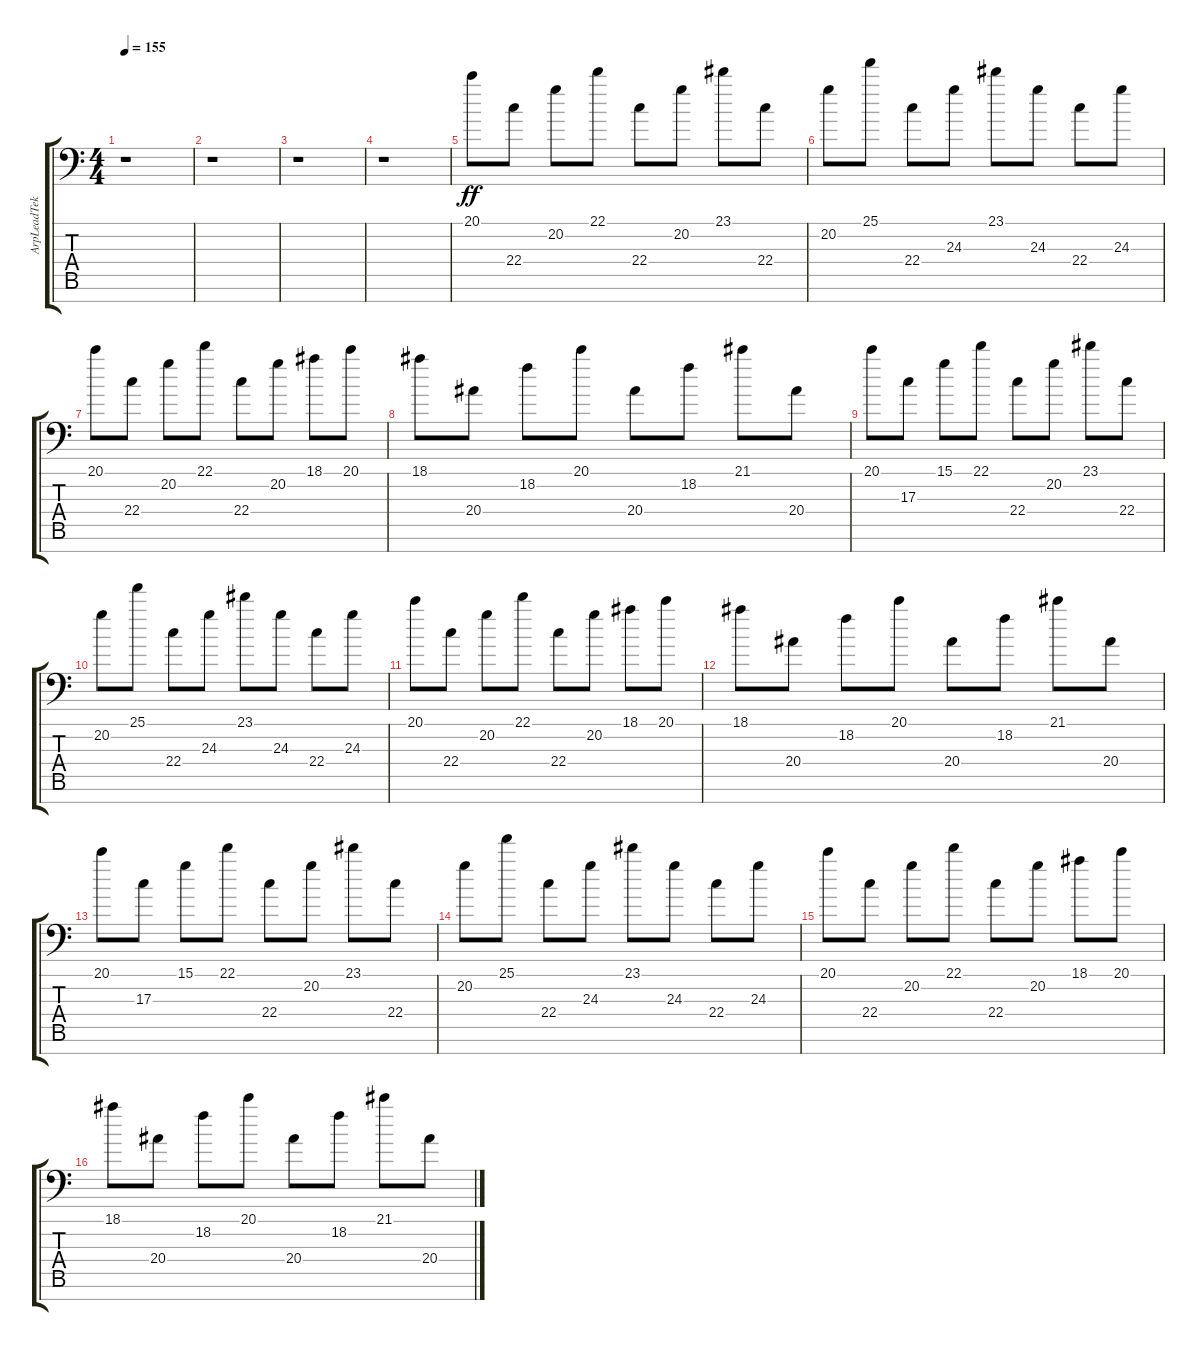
\track ("ArpLeadTekno" "ArpLeadTek") {instrument lead2sawtooth}
\staff {score tabs}
\tuning (E4 B3 G3 D3 A2 E2 C-1) {hide}
\ts (4 4)
\tempo 155
\clef f4
\ks c
r.1{dy ff} |
r.1 |
r.1 |
r.1 |
20.1.8 22.4.8 20.2.8 22.1.8 22.4.8 20.2.8 23.1.8 22.4.8 |
20.2.8 25.1.8 22.4.8 24.3.8 23.1.8 24.3.8 22.4.8 24.3.8 |
20.1.8 22.4.8 20.2.8 22.1.8 22.4.8 20.2.8 18.1.8 20.1.8 |
18.1.8 20.4.8 18.2.8 20.1.8 20.4.8 18.2.8 21.1.8 20.4.8 |
20.1.8 17.3.8 15.1.8 22.1.8 22.4.8 20.2.8 23.1.8 22.4.8 |
20.2.8 25.1.8 22.4.8 24.3.8 23.1.8 24.3.8 22.4.8 24.3.8 |
20.1.8 22.4.8 20.2.8 22.1.8 22.4.8 20.2.8 18.1.8 20.1.8 |
18.1.8 20.4.8 18.2.8 20.1.8 20.4.8 18.2.8 21.1.8 20.4.8 |
20.1.8 17.3.8 15.1.8 22.1.8 22.4.8 20.2.8 23.1.8 22.4.8 |
20.2.8 25.1.8 22.4.8 24.3.8 23.1.8 24.3.8 22.4.8 24.3.8 |
20.1.8 22.4.8 20.2.8 22.1.8 22.4.8 20.2.8 18.1.8 20.1.8 |
18.1.8 20.4.8 18.2.8 20.1.8 20.4.8 18.2.8 21.1.8 20.4.8
